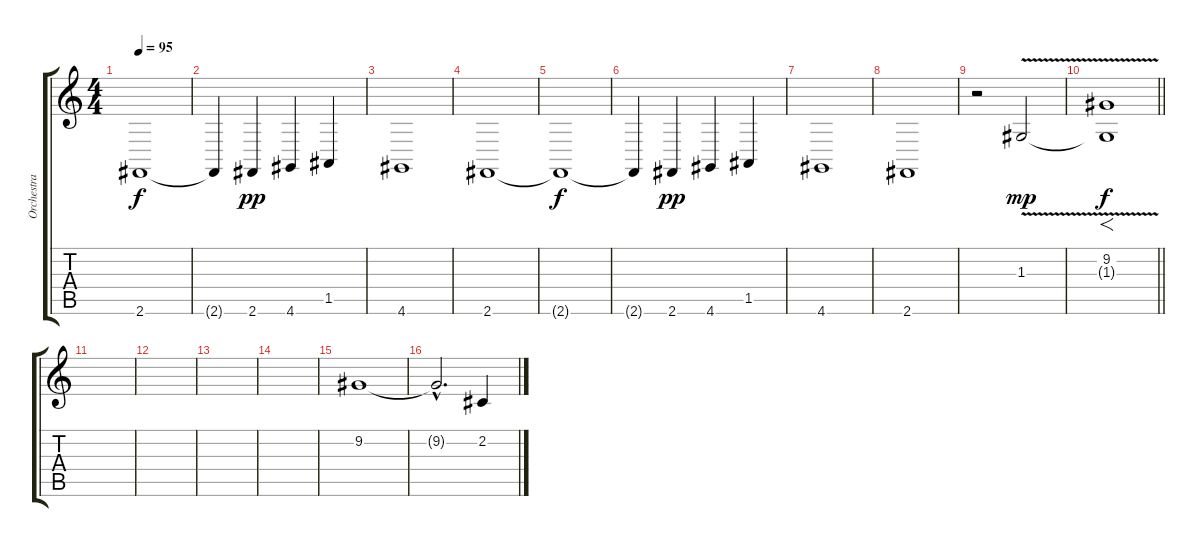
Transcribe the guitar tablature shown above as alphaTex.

\track ("Orchestra fills" "Orchestra ") {instrument stringensemble1}
\staff {score tabs}
\tuning (E4 B3 G3 D3 A2 E2) {hide}
\ts (4 4)
\tempo 95
\clef g2
\ks c
2.6{t}.1{dy f} |
2.6{t}.4 2.6.4{dy pp} 4.6.4 1.5.4 |
4.6.1 |
2.6.1 |
2.6{t}.1{dy f} |
2.6{t}.4 2.6.4{dy pp} 4.6.4 1.5.4 |
4.6.1 |
2.6.1 |
r.2{instrument stringensemble1} 1.3{v}.2{dy mp} |
\barLineRight lightlight
(9.2{v} 1.3{t}).1{f dy f} |
|
|
|
|
9.2.1{instrument trumpet} |
9.2{hac t}.2{d} 2.2.4
